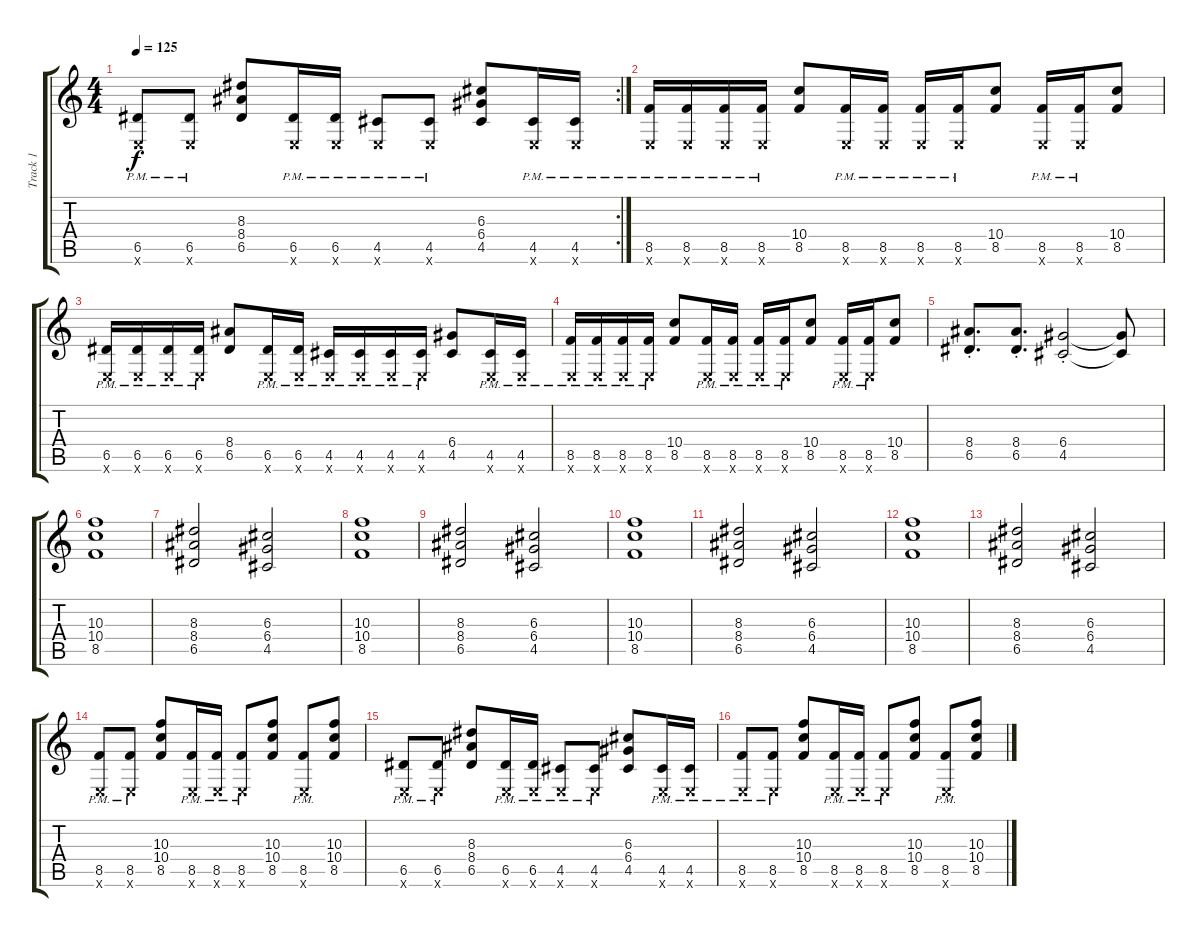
\track ("Track 1" "Track 1") {instrument distortionguitar}
\staff {score tabs}
\tuning (E4 B3 G3 D3 A2 E2) {hide}
\rc 2
\ts (4 4)
\tempo 125
\clef g2
\ks c
(6.5{pm} 0.6{x}).8{dy f} (6.5{pm} 0.6{x}).8 (8.3 8.4 6.5).8 (6.5{pm} 0.6{x}).16 (6.5{pm} 0.6{x}).16 (4.5{pm} 0.6{x}).8 (4.5{pm} 0.6{x}).8 (6.3 6.4 4.5).8 (4.5{pm} 0.6{x}).16 (4.5{pm} 0.6{x}).16 |
(8.5{pm} 0.6{x}).16 (8.5{pm} 0.6{x}).16 (8.5{pm} 0.6{x}).16 (8.5{pm} 0.6{x}).16 (10.4 8.5).8 (8.5{pm} 0.6{x}).16 (8.5{pm} 0.6{x}).16 (8.5{pm} 0.6{x}).16 (8.5{pm} 0.6{x}).16 (10.4 8.5).8 (8.5{pm} 0.6{x}).16 (8.5{pm} 0.6{x}).16 (10.4 8.5).8 |
(6.5{pm} 0.6{x}).16 (6.5{pm} 0.6{x}).16 (6.5{pm} 0.6{x}).16 (6.5{pm} 0.6{x}).16 (8.4 6.5).8 (6.5{pm} 0.6{x}).16 (6.5{pm} 0.6{x}).16 (4.5{pm} 0.6{x}).16 (4.5{pm} 0.6{x}).16 (4.5{pm} 0.6{x}).16 (4.5{pm} 0.6{x}).16 (6.4 4.5).8 (4.5{pm} 0.6{x}).16 (4.5{pm} 0.6{x}).16 |
(8.5{pm} 0.6{x}).16 (8.5{pm} 0.6{x}).16 (8.5{pm} 0.6{x}).16 (8.5{pm} 0.6{x}).16 (10.4 8.5).8 (8.5{pm} 0.6{x}).16 (8.5{pm} 0.6{x}).16 (8.5{pm} 0.6{x}).16 (8.5{pm} 0.6{x}).16 (10.4 8.5).8 (8.5{pm} 0.6{x}).16 (8.5{pm} 0.6{x}).16 (10.4 8.5).8 |
(8.4{st} 6.5{st}).8{d} (8.4{st} 6.5{st}).8{d} (6.4{st} 4.5{st}).2 (6.4{t} 4.5{t}).8 |
(10.3 10.4 8.5).1 |
(8.3 8.4 6.5).2 (6.3 6.4 4.5).2 |
(10.3 10.4 8.5).1 |
(8.3 8.4 6.5).2 (6.3 6.4 4.5).2 |
(10.3 10.4 8.5).1 |
(8.3 8.4 6.5).2 (6.3 6.4 4.5).2 |
(10.3 10.4 8.5).1 |
(8.3 8.4 6.5).2 (6.3 6.4 4.5).2 |
(8.5{pm} 0.6{x}).8 (8.5{pm} 0.6{x}).8 (10.3 10.4 8.5).8 (8.5{pm} 0.6{x}).16 (8.5{pm} 0.6{x}).16 (8.5{pm} 0.6{x}).8 (10.3 10.4 8.5).8 (8.5{pm} 0.6{x}).8 (10.3 10.4 8.5).8 |
(6.5{pm} 0.6{x}).8 (6.5{pm} 0.6{x}).8 (8.3 8.4 6.5).8 (6.5{pm} 0.6{x}).16 (6.5{pm} 0.6{x}).16 (4.5{pm} 0.6{x}).8 (4.5{pm} 0.6{x}).8 (6.3 6.4 4.5).8 (4.5{pm} 0.6{x}).16 (4.5{pm} 0.6{x}).16 |
(8.5{pm} 0.6{x}).8 (8.5{pm} 0.6{x}).8 (10.3 10.4 8.5).8 (8.5{pm} 0.6{x}).16 (8.5{pm} 0.6{x}).16 (8.5{pm} 0.6{x}).8 (10.3 10.4 8.5).8 (8.5{pm} 0.6{x}).8 (10.3 10.4 8.5).8
